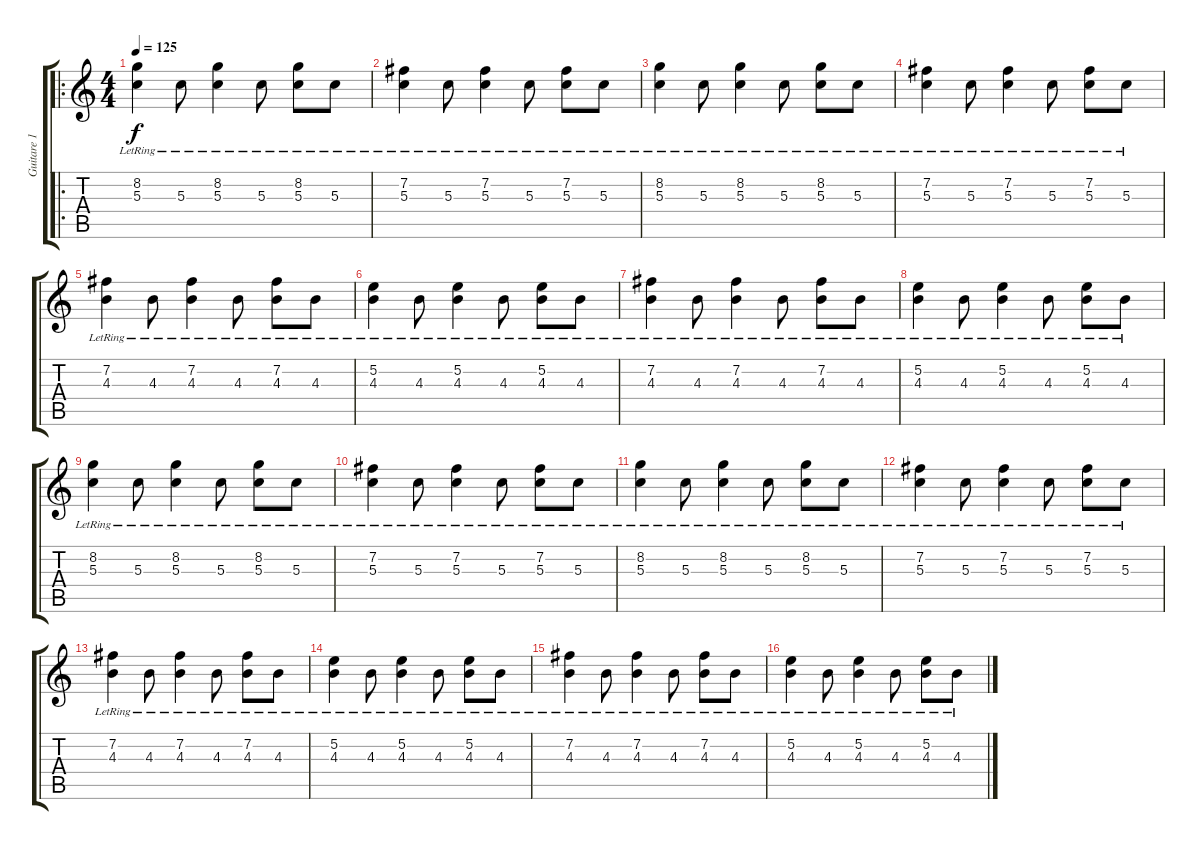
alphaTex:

\track ("Guitare 1" "Guitare 1") {instrument distortionguitar}
\staff {score tabs}
\tuning (E4 B3 G3 D3 A2 E2) {hide}
\ro
\ts (4 4)
\tempo 125
\clef g2
\ks c
(8.2{lr} 5.3{lr}).4{dy f} 5.3{lr}.8 (8.2{lr} 5.3{lr}).4 5.3{lr}.8 (8.2{lr} 5.3{lr}).8 5.3{lr}.8 |
(7.2{lr} 5.3{lr}).4 5.3{lr}.8 (7.2{lr} 5.3{lr}).4 5.3{lr}.8 (7.2{lr} 5.3{lr}).8 5.3{lr}.8 |
(8.2{lr} 5.3{lr}).4 5.3{lr}.8 (8.2{lr} 5.3{lr}).4 5.3{lr}.8 (8.2{lr} 5.3{lr}).8 5.3{lr}.8 |
(7.2{lr} 5.3{lr}).4 5.3{lr}.8 (7.2{lr} 5.3{lr}).4 5.3{lr}.8 (7.2{lr} 5.3{lr}).8 5.3{lr}.8 |
(7.2{lr} 4.3{lr}).4 4.3{lr}.8 (7.2{lr} 4.3{lr}).4 4.3{lr}.8 (7.2{lr} 4.3{lr}).8 4.3{lr}.8 |
(5.2{lr} 4.3{lr}).4 4.3{lr}.8 (5.2{lr} 4.3{lr}).4 4.3{lr}.8 (5.2{lr} 4.3{lr}).8 4.3{lr}.8 |
(7.2{lr} 4.3{lr}).4 4.3{lr}.8 (7.2{lr} 4.3{lr}).4 4.3{lr}.8 (7.2{lr} 4.3{lr}).8 4.3{lr}.8 |
(5.2{lr} 4.3{lr}).4 4.3{lr}.8 (5.2{lr} 4.3{lr}).4 4.3{lr}.8 (5.2{lr} 4.3{lr}).8 4.3{lr}.8 |
(8.2{lr} 5.3{lr}).4 5.3{lr}.8 (8.2{lr} 5.3{lr}).4 5.3{lr}.8 (8.2{lr} 5.3{lr}).8 5.3{lr}.8 |
(7.2{lr} 5.3{lr}).4 5.3{lr}.8 (7.2{lr} 5.3{lr}).4 5.3{lr}.8 (7.2{lr} 5.3{lr}).8 5.3{lr}.8 |
(8.2{lr} 5.3{lr}).4 5.3{lr}.8 (8.2{lr} 5.3{lr}).4 5.3{lr}.8 (8.2{lr} 5.3{lr}).8 5.3{lr}.8 |
(7.2{lr} 5.3{lr}).4 5.3{lr}.8 (7.2{lr} 5.3{lr}).4 5.3{lr}.8 (7.2{lr} 5.3{lr}).8 5.3{lr}.8 |
(7.2{lr} 4.3{lr}).4 4.3{lr}.8 (7.2{lr} 4.3{lr}).4 4.3{lr}.8 (7.2{lr} 4.3{lr}).8 4.3{lr}.8 |
(5.2{lr} 4.3{lr}).4 4.3{lr}.8 (5.2{lr} 4.3{lr}).4 4.3{lr}.8 (5.2{lr} 4.3{lr}).8 4.3{lr}.8 |
(7.2{lr} 4.3{lr}).4 4.3{lr}.8 (7.2{lr} 4.3{lr}).4 4.3{lr}.8 (7.2{lr} 4.3{lr}).8 4.3{lr}.8 |
(5.2{lr} 4.3{lr}).4 4.3{lr}.8 (5.2{lr} 4.3{lr}).4 4.3{lr}.8 (5.2{lr} 4.3{lr}).8 4.3{lr}.8
